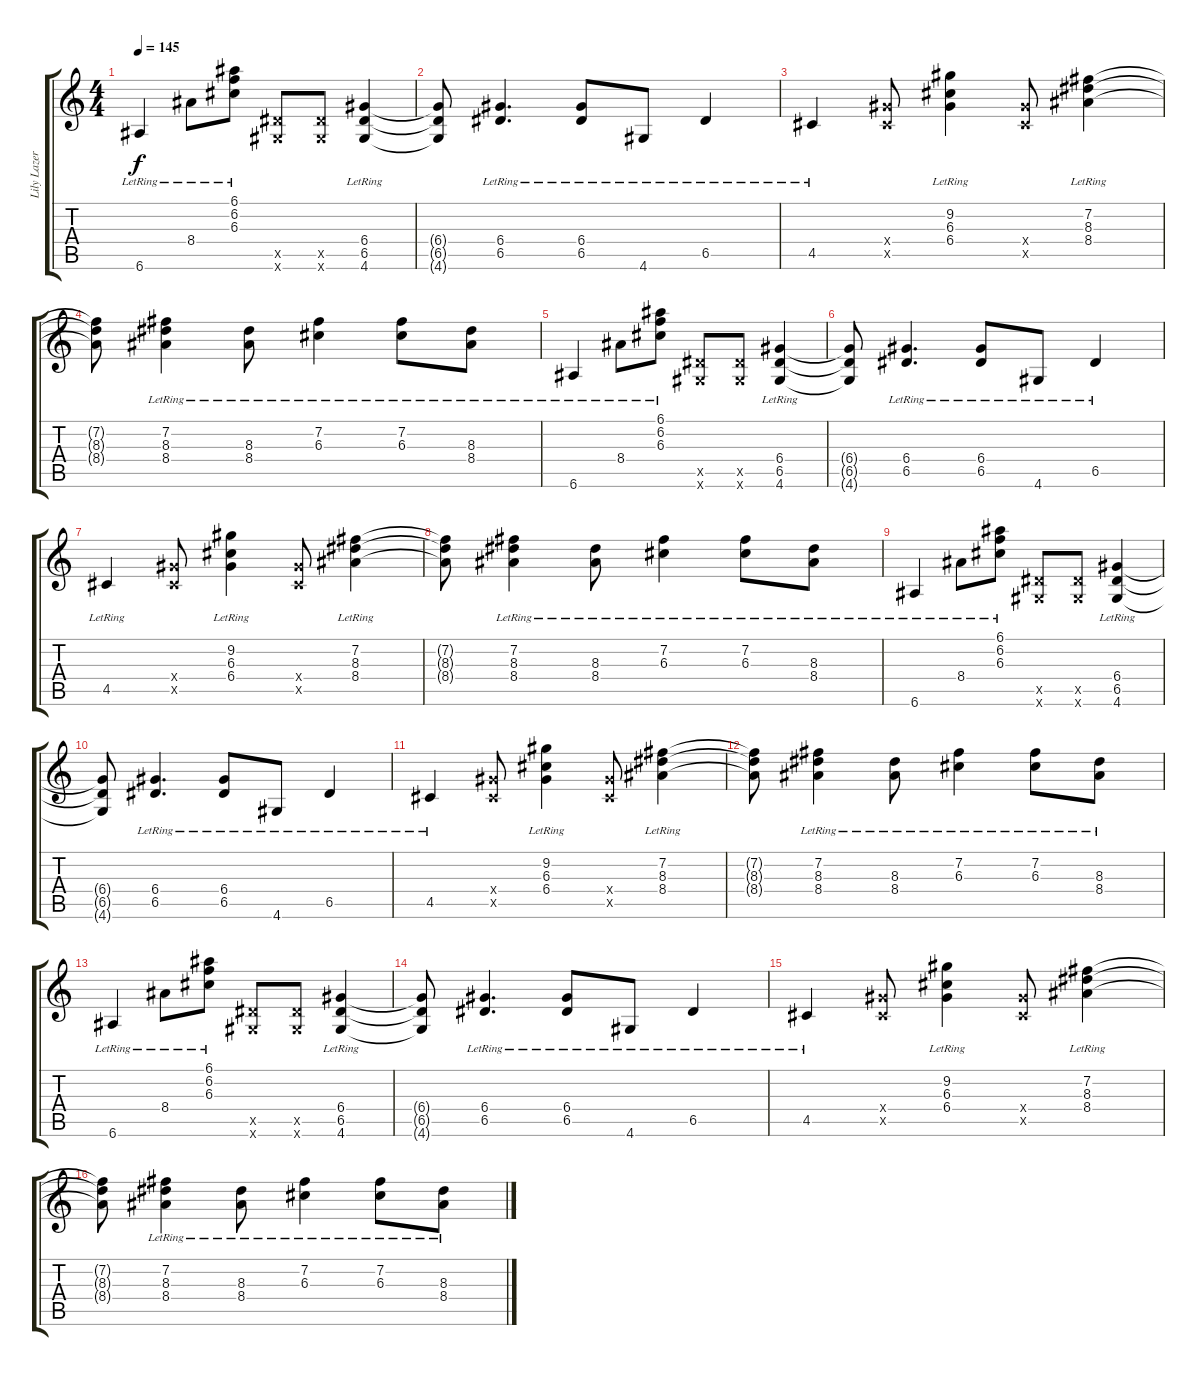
\track ("Lily Lazer (Guitar)" "Lily Lazer") {instrument electricguitarclean}
\staff {score tabs}
\tuning (E4 B3 G3 D3 A2 E2) {hide}
\ts (4 4)
\tempo 145
\clef g2
\ks c
6.6{lr}.4{dy f} 8.4{lr}.8 (6.1{lr} 6.2{lr} 6.3{lr}).8 (6.5{x} 4.6{x}).8 (6.5{x} 4.6{x}).8 (6.4{lr} 6.5{lr} 4.6{lr}).4 |
(6.4{t} 6.5{t} 4.6{t}).8 (6.4{lr} 6.5{lr}).4{d} (6.4{lr} 6.5{lr}).8 4.6{lr}.8 6.5{lr}.4 |
4.5{lr}.4 (6.4{x} 4.5{x}).8 (9.2{lr} 6.3{lr} 6.4{lr}).4 (6.4{x} 4.5{x}).8 (7.2{lr} 8.3{lr} 8.4{lr}).4 |
(7.2{t} 8.3{t} 8.4{t}).8 (7.2{lr} 8.3{lr} 8.4{lr}).4 (8.3{lr} 8.4{lr}).8 (7.2{lr} 6.3{lr}).4 (7.2{lr} 6.3{lr}).8 (8.3{lr} 8.4{lr}).8 |
6.6{lr}.4 8.4{lr}.8 (6.1{lr} 6.2{lr} 6.3{lr}).8 (6.5{x} 4.6{x}).8 (6.5{x} 4.6{x}).8 (6.4{lr} 6.5{lr} 4.6{lr}).4 |
(6.4{t} 6.5{t} 4.6{t}).8 (6.4{lr} 6.5{lr}).4{d} (6.4{lr} 6.5{lr}).8 4.6{lr}.8 6.5{lr}.4 |
4.5{lr}.4 (6.4{x} 4.5{x}).8 (9.2{lr} 6.3{lr} 6.4{lr}).4 (6.4{x} 4.5{x}).8 (7.2{lr} 8.3{lr} 8.4{lr}).4 |
(7.2{t} 8.3{t} 8.4{t}).8 (7.2{lr} 8.3{lr} 8.4{lr}).4 (8.3{lr} 8.4{lr}).8 (7.2{lr} 6.3{lr}).4 (7.2{lr} 6.3{lr}).8 (8.3{lr} 8.4{lr}).8 |
6.6{lr}.4 8.4{lr}.8 (6.1{lr} 6.2{lr} 6.3{lr}).8 (6.5{x} 4.6{x}).8 (6.5{x} 4.6{x}).8 (6.4{lr} 6.5{lr} 4.6{lr}).4 |
(6.4{t} 6.5{t} 4.6{t}).8 (6.4{lr} 6.5{lr}).4{d} (6.4{lr} 6.5{lr}).8 4.6{lr}.8 6.5{lr}.4 |
4.5{lr}.4 (6.4{x} 4.5{x}).8 (9.2{lr} 6.3{lr} 6.4{lr}).4 (6.4{x} 4.5{x}).8 (7.2{lr} 8.3{lr} 8.4{lr}).4 |
(7.2{t} 8.3{t} 8.4{t}).8 (7.2{lr} 8.3{lr} 8.4{lr}).4 (8.3{lr} 8.4{lr}).8 (7.2{lr} 6.3{lr}).4 (7.2{lr} 6.3{lr}).8 (8.3{lr} 8.4{lr}).8 |
6.6{lr}.4 8.4{lr}.8 (6.1{lr} 6.2{lr} 6.3{lr}).8 (6.5{x} 4.6{x}).8 (6.5{x} 4.6{x}).8 (6.4{lr} 6.5{lr} 4.6{lr}).4 |
(6.4{t} 6.5{t} 4.6{t}).8 (6.4{lr} 6.5{lr}).4{d} (6.4{lr} 6.5{lr}).8 4.6{lr}.8 6.5{lr}.4 |
4.5{lr}.4 (6.4{x} 4.5{x}).8 (9.2{lr} 6.3{lr} 6.4{lr}).4 (6.4{x} 4.5{x}).8 (7.2{lr} 8.3{lr} 8.4{lr}).4 |
(7.2{t} 8.3{t} 8.4{t}).8 (7.2{lr} 8.3{lr} 8.4{lr}).4 (8.3{lr} 8.4{lr}).8 (7.2{lr} 6.3{lr}).4 (7.2{lr} 6.3{lr}).8 (8.3{lr} 8.4{lr}).8
